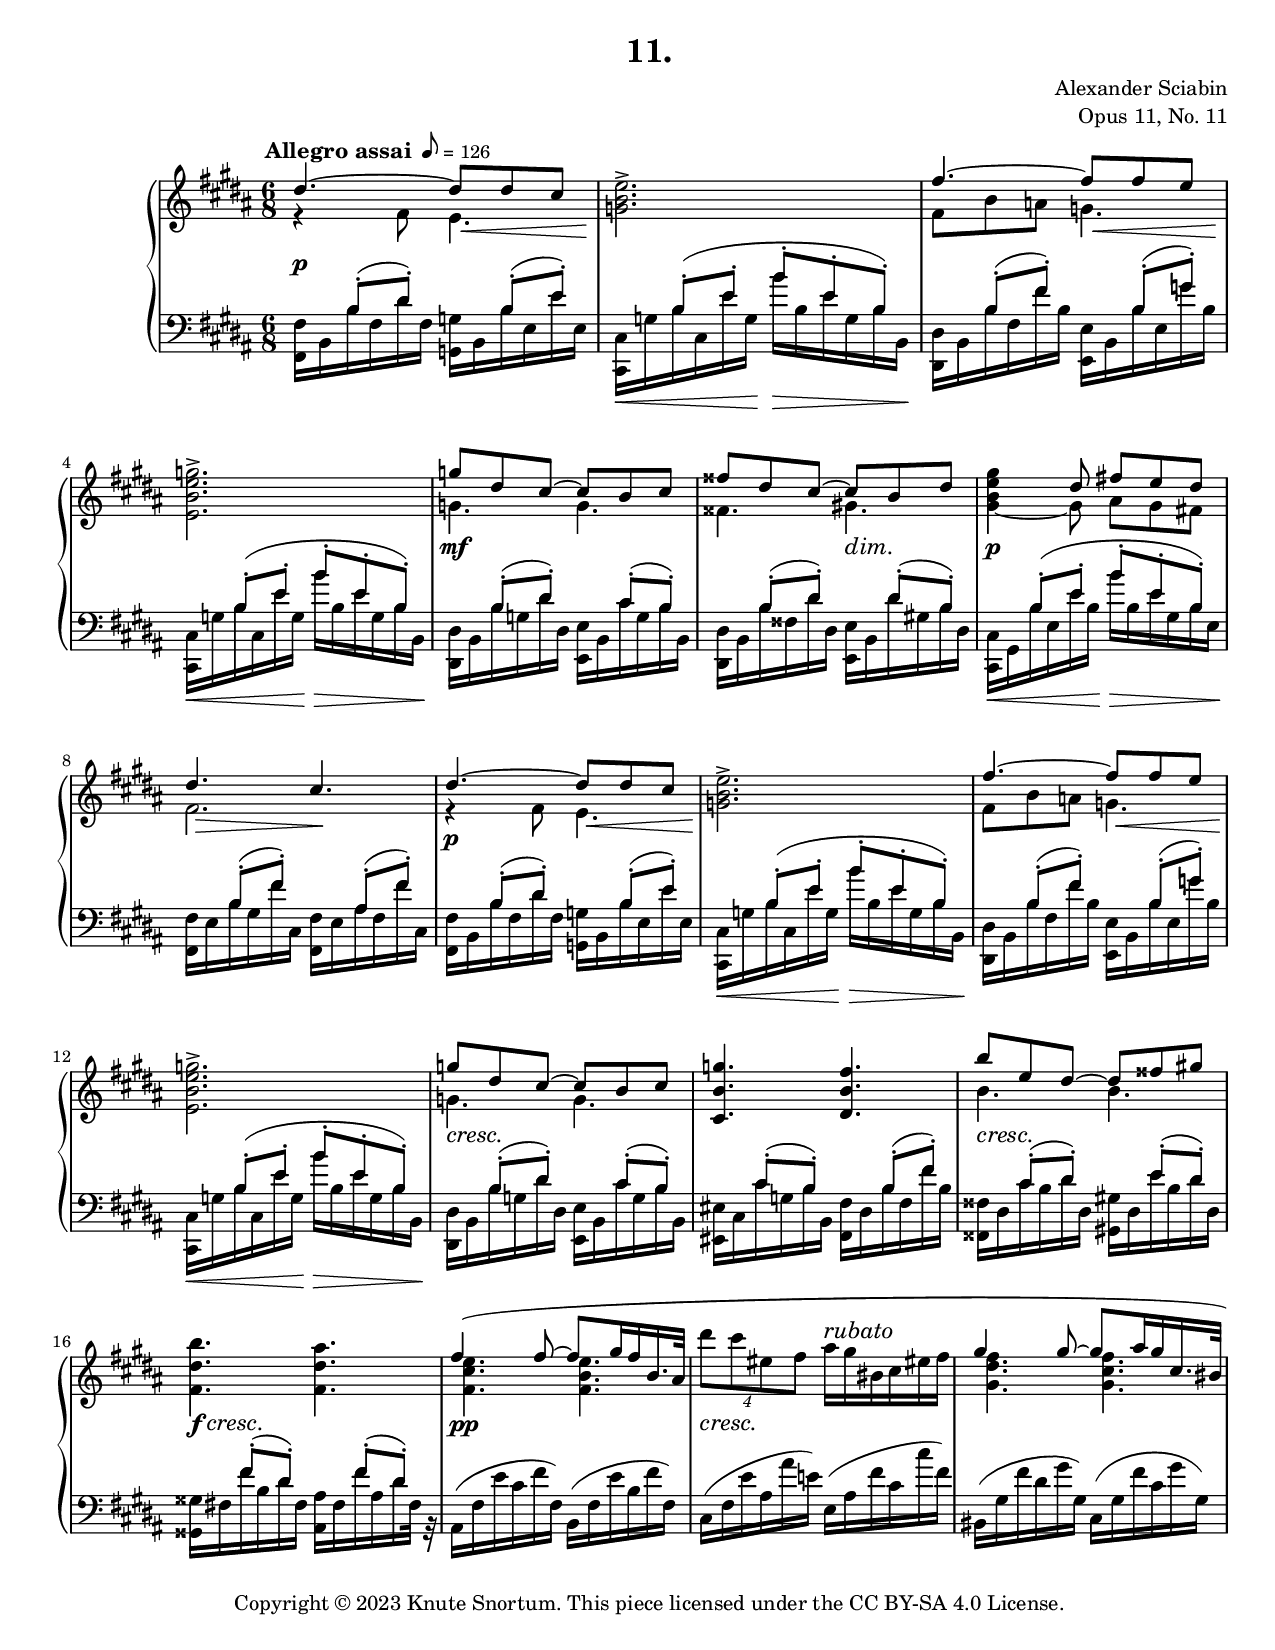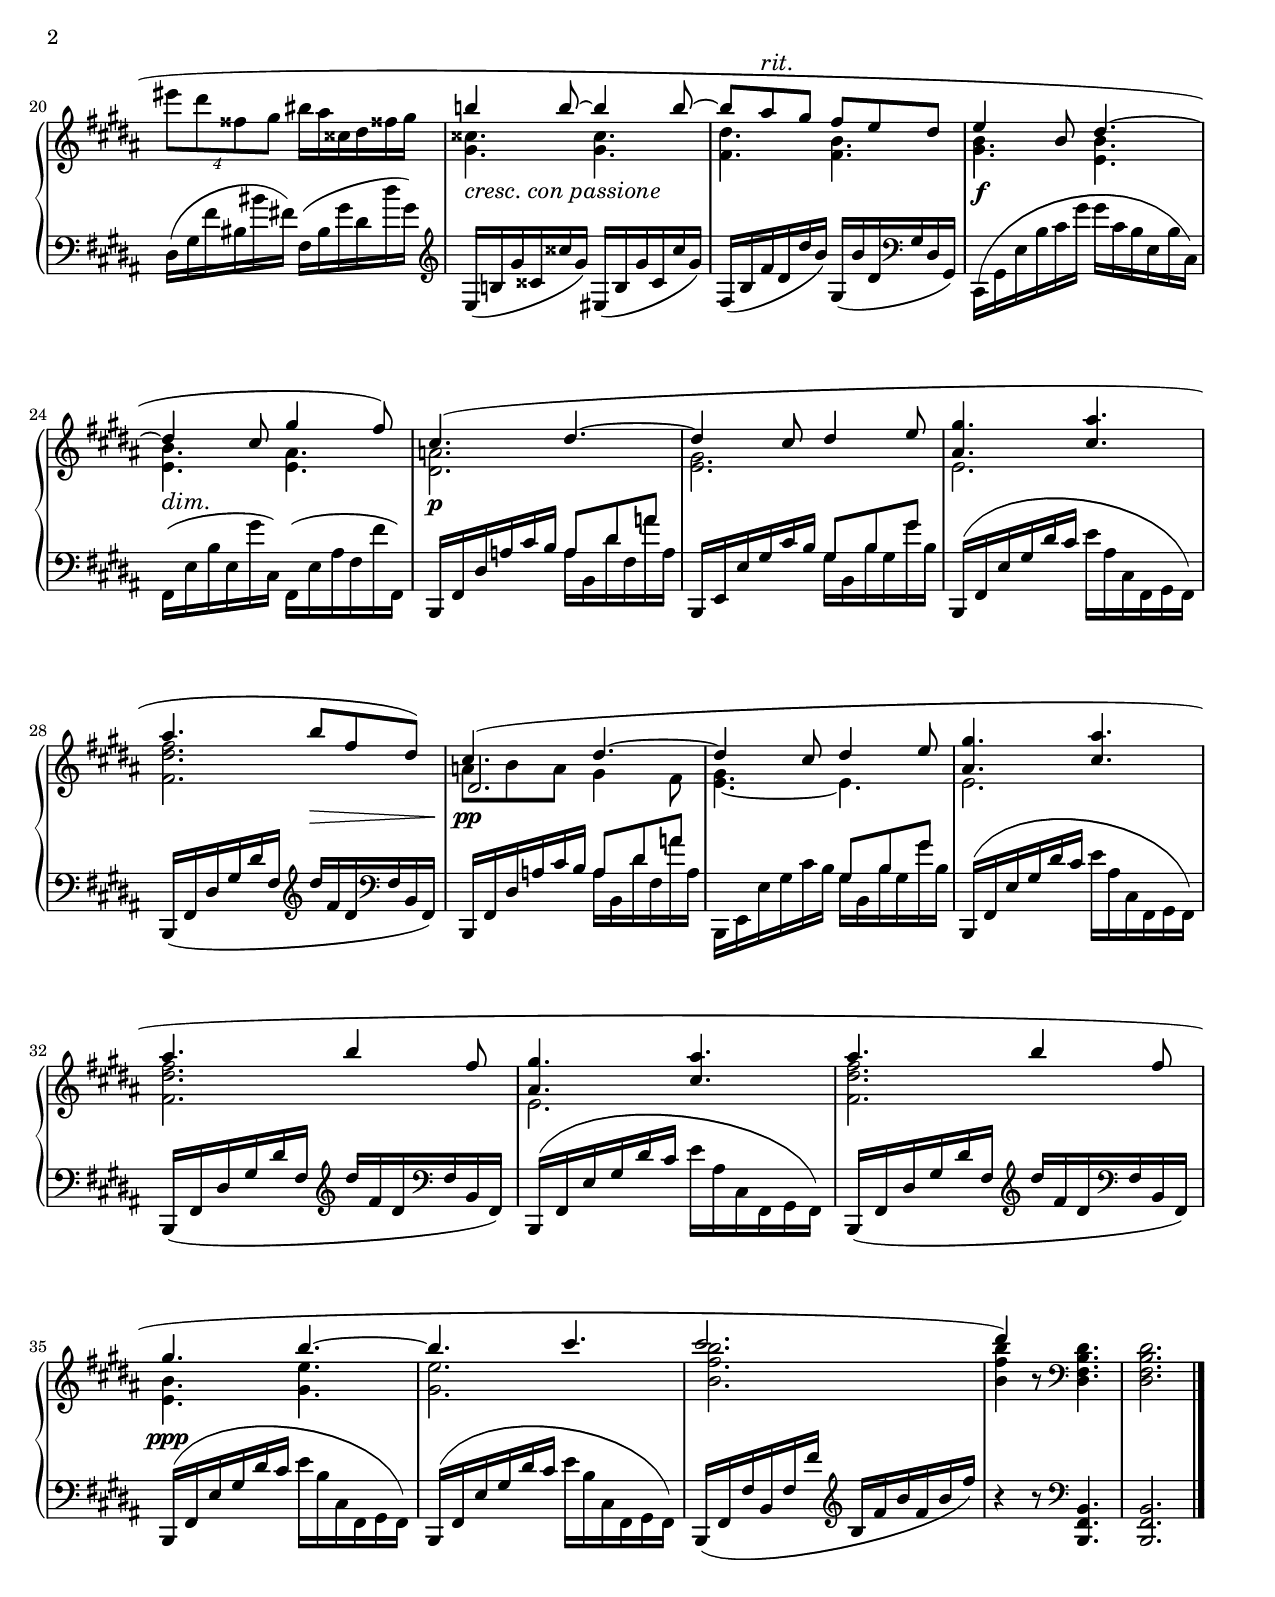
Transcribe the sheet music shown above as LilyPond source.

\version "2.24.0"

\include "includes/header-paper.ily"
%...+....1....+....2....+....3....+....4....+....5....+....6....+....7....+....

\version "2.24.0"
\language "english"

\include "global-variables.ily"

%%% Positions and shapes %%%

beamPositionsA = \tweak Beam.positions #'(-5 . -3) \etc
beamPositionsB = \tweak Beam.positions #'(-4.5 . -2.5) \etc
beamPositionsC = \tweak Beam.positions #'(-6.5 . -3.5) \etc
beamPositionsD = \tweak Beam.positions #'(-6 . -3) \etc
beamPositionsE = \tweak Beam.positions #'(-5.5 . -3) \etc
beamPositionsF = \tweak Beam.positions #'(-6 . -4) \etc
beamPositionsG = \tweak Beam.positions #'(-5.5 . -4) \etc
beamPositionsH = \tweak Beam.positions #'(-5 . -3.5) \etc
beamPositionsI = \tweak Beam.positions #'(-4.5 . -3.5) \etc
beamPositionsJ = \tweak Beam.positions #'(-4 . -3) \etc

moveHairpinA = \tweak Hairpin.Y-offset -5.25 \etc
moveTextA = \tweak Y-offset 4 \etc

%% Music %%%

global = {
  \time 6/8
  \key b \major
  \accidentalStyle piano
}

rightHandUpper = \relative {
  \textMark \markup \tempo-markup "Allegro assai" #3 #0 126
  \set Score.tempoHideNote = ##t
  \tempo 8 = 160
  \voiceOne ds''4.~ \after 32 \< ds8 ds \after 16 \! cs |
  \oneVoice <g b e>2.-> |
  \voiceOne fs'4.~ \after 32 \< fs8 fs \after 16 \! e |
  \oneVoice <e, b' e g>2.-> |
  \voiceOne g'8 ds cs~ cs b cs |
  fss8 ds cs~ cs b ds |
  s4 ds8 fs e ds |
  \after 32 \> ds4. cs\! |
  
  \barNumberCheck 9
  ds4.~ \after 32 \< ds8 ds \after 16 \! cs |
  \oneVoice <g b e>2.-> |
  \voiceOne fs'4.~ \after 32 \< fs8 fs \after 16 \! e |
  \oneVoice <e, b' e g>2.-> |
  \voiceOne g'8 ds cs~ cs b cs |
  \oneVoice <cs, b' g'>4. <ds b' fs'> |
  \voiceOne b''8 e, ds~ ds fss gs |
  \oneVoice <fs, ds' b'>4. <fs ds' as'> |
  
  \barNumberCheck 17
  \voiceOne fs'4( fs8~ fs gs16 fs b,16. as32 |
  \oneVoice \tuplet 4/3 { ds'8 cs es, fs } 
    \textInsideSlur as16-\moveTextA^\rubato gs bs, cs es fs |
  \voiceOne gs4 gs8~ gs as16 gs cs,16. bs32 |
  \oneVoice \tuplet 4/3 { es'8 ds fss, gs }  bs16 as css, ds fss gs |
  \voiceOne b4 b8~ b4 b8~ |
  b8 as^\rit gs fs e ds |
  e4 b8 ds4.~ |
  ds4 cs8 gs'4 fs8) |
  
  \barNumberCheck 25
  cs4.( ds~ |
  ds4 cs8 ds4 e8 |
  <as, gs'>4. <cs as'> |
  as'4. b8 fs ds) |
  cs4.( ds~ 
  ds4 cs8 ds4 e8 |
  <as, gs'>4. <cs as'> |
  as'4. b4 fs8 |
  
  \barNumberCheck 33
  <as, gs'>4. <cs as'> |
  as'4. b4 fs8 |
  gs4. b~ |
  b4. cs |
  cs2. |
  ds4) \oneVoice r8 \clef bass <ds,,, fs b ds>4. |
  q2. |
  \bar "|."
}

rightHandLower = \relative {
  \voiceTwo r4 fs'8 e4. |
  s2. |
  fs8 b a  g4. |
  s2. |
  g4. g |
  fss4. gs |
  <gs~ b e gs>4 gs8 as gs fs |
  fs2. |
  
  \barNumberCheck 9
  r4 fs8 e4. |
  s2. |
  fs8 b a  g4. |
  s2. |
  g4. g |
  s2. |
  b4. b |
  s2. |
  
  \barNumberCheck 17
  <fs cs' e>4. <fs b e> |
  s2. |
  <gs ds' fs>4. <gs cs fs> |
  s2. |
  <gs css>4. q |
  <fs ds'>4. <fs b> |
  <gs b>4. <e b'> |
  q4. <e as> |
  
  \barNumberCheck 25
  <ds a'>2. |
  <e gs>2. |
  e2. |
  <fs ds' fs>2. |
  <<
    { a8 b a gs4 fs8 }
    \new Voice { \voiceThree ds2. }
  >>
  <e~ gs>4. e |
  e2. |
  <fs ds' fs>2. |
  
  \barNumberCheck 33
  e2. |
  <fs ds' fs>2. |
  <e b'>4. <gs e'> |
  q2. |
  <b fs' b>2. |
  q4
}

rightHand = {
  \global
  <<
    \new Voice \rightHandUpper
    \new Voice \rightHandLower
  >>
}

leftHandUpper = \relative {
  \voiceThree s8 b-.( ds-.) s b-.( e-.) |
  s8 b-.( e-. b'-. e,-. b-.) |  
  s8 b-.( fs'-.) s b,-.( g'-.) |
  s8 b,-.( e-. b'-. e,-. b-.) |
  s8 b-.( ds-.) s cs-.( b-.) |
  s8 b-.( ds-.) s ds-.( b-.) |
  s8 b-.( e-. b'-. e,-. b-.) |
  s8 b-.( fs'-.) s as,-.( fs'-.) |
  
  \barNumberCheck 9
  s8 b,-.( ds-.) s b-.( e-.) |
  s8 b-.( e-. b'-. e,-. b-.) |
  s8 b-.( fs'-.) s b,-.( g'-.) |
  s8 b,-.( e-. b'-. e,-. b-.) |
  s8 b-.( ds-.) s cs-.( b-.) |
  s8 cs-.( b-.) s b-.( fs'-.) |
  s8 cs-.( ds-.) s e-.( ds-.) |
  s8 fs-.( ds-.) s fs-.( ds-.) |
  
  \barNumberCheck 17
  s2. * 8 |
  
  \barNumberCheck 25
  s4. a8 ds a' |
  s4. gs,8 b gs' |
  s2. * 2 |
  s4. a,8 ds a' |
  s4. gs,8 b gs' |
  s2. * 2 |
  
  \barNumberCheck 33
}

leftHandLower = \relative {
  \override Slur.details.region-size = 10
  \voiceFour \beamPositionsA <fs, fs'>16 b b' fs ds' fs,
    \beamPositionsB <g, g'> b b' e, e' e, |
  \beamPositionsC <cs, cs'>16\< g'' b cs, e' g,\!
    b'-\moveHairpinA \> b, e g, b b,\! |
  \beamPositionsD <ds,ds'>16 b' b' fs fs' b,
    \beamPositionsE <e,, e'> b' b' e, g' b, |
  \beamPositionsC <cs,, cs'>16\< g'' b cs, e' g,\!
    b'-\moveHairpinA \> b, e g, b b,\! |
  \beamPositionsF <ds, ds'>16 b' b' g ds' ds,
    \beamPositionsG <e, e'> b' cs' g b b, |
  \beamPositionsF <ds, ds'>16 b' b' fss ds' ds,
    \beamPositionsG <e, e'> b' ds' gs, b ds, |
  \beamPositionsC <cs, cs'>16\< gs' b' e, e' b\!
    b'-\moveHairpinA \> b, e gs, b e,\! |
  <fs, fs'>16 e' b' gs fs' cs,  <fs, fs'> e' as fs fs' cs, |
  
  \barNumberCheck 9
  \beamPositionsH <fs, fs'>16 b b' fs ds' fs,
    \beamPositionsI <g, g'> b b' e, e' e, |
  \beamPositionsC <cs, cs'>16\< g'' b cs, e' g,\!
    b'-\moveHairpinA \> b, e g, b b,\! |
  \beamPositionsF <ds,ds'>16 b' b' fs fs' b,
    \beamPositionsG <e,, e'> b' b' e, g' b, |
  \beamPositionsC <cs,, cs'>16\< g'' b cs, e' g,\!
    b'-\moveHairpinA \> b, e g, b b,\! |
  \beamPositionsF <ds, ds'>16 b' b' g ds' ds,
    \beamPositionsG <e, e'> b' cs' g b b, |
  <es, es'>16 cs' cs' g b b,  \beamPositionsH <fs fs'> ds' b' fs fs' b, |
  \beamPositionsH <fss, fss'>16 ds' cs' b ds ds,
    \beamPositionsI <gs,! gs'> ds' e' b ds ds, |
  \beamPositionsI <gss, gss'> fs' fs' b, ds fs,
    \beamPositionsJ <as, as'> fs' fs' as, ds fs,32 r |
  
  \barNumberCheck 17
  \oneVoice as,16( fs' e' cs fs fs,)  b,( fs' e' b fs' fs,) |
  cs16( fs e' as, as' e)  e,( as fs' cs cs' fs,) |
  bs,,16( gs' fs' ds gs gs,)  cs,( gs' fs' cs gs' gs,) |
  ds16( gs fs' bs, bs' fs)  fs,( bs gs' ds ds' gs,) |
  \clef treble e,16( b' gs' css, css' gs)  es,( b' gs' css, css' gs) |
  fs,16( b fs' ds ds' b)  gs,( b' ds, \clef bass gs, ds gs,) |
  cs,16( gs' e' b' cs gs'  gs cs, b e, b' cs,) |
  fs,16( e' b' e, gs' cs,,)  fs,( e' as fs fs' fs,,) |
  
  \barNumberCheck 25
  b,16 fs' ds' a' cs b  \voiceFour a b, ds' fs, a' a, |
  \oneVoice b,,16 e e' gs cs b  \voiceFour gs b, b' gs gs' b, |
  \oneVoice b,,16( fs' e' gs ds' cs  e as, cs, fs, gs fs) |
  b,16( fs' ds' gs ds' fs, \clef treble ds'' fs, ds \clef bass fs, b, fs) |
  b,16 fs' ds' a' cs b  \voiceFour a b, ds' fs, a' a, |
  b,,16 e e' gs cs b  \voiceFour gs b, b' gs gs' b, |
  \oneVoice b,,16( fs' e' gs ds' cs  e as, cs, fs, gs fs) |
  b,16( fs' ds' gs ds' fs, \clef treble ds'' fs, ds \clef bass fs, b, fs) |
  
  \barNumberCheck 33
  b,16( fs' e' gs ds' cs  e as, cs, fs, gs fs) |
  b,16( fs' ds' gs ds' fs, \clef treble ds'' fs, ds \clef bass fs, b, fs) |
  b,16( fs' e' gs ds' cs  e b cs, fs, gs fs) |
  b,16( fs' e' gs ds' cs  e b cs, fs, gs fs) |
  b,16( fs' fs' b, fs' fs' \clef treble b, fs' b fs b fs') |
  r4 r8 \clef bass <b,,,, fs' b>4. |
  q2. |
}

leftHand = {
  \global
  \clef bass
  <<
    \new Voice \leftHandUpper
    \new Voice \leftHandLower
  >>
}

dynamics = {
  \override DynamicTextSpanner.style = #'none
  \override TextScript.Y-offset = -0.5
  s2.-\tweak Y-offset -7 \p |
  s2. * 3 |
  s2.\mf |
  s4. s\dim |
  s2.\p |
  s2. |
  
  \barNumberCheck 9
  s2.\p |
  s2. * 3 |
  s2.\cresc |
  s2. |
  s2.\cresc |
  s2.\f\cresc |
  
  \barNumberCheck 17
  s2.-\tweak X-offset 0 \pp |
  s2.\cresc |
  s2. * 2 |
  s2.^\crescConPassione |
  s2. |
  s2.\f |
  s2.\dim |
  
  \barNumberCheck 25
  s2.\p |
  s2. * 2 |
  s4. s4\> s16 s\! |
  s2.\pp |
  s2. * 3 |
  
  \barNumberCheck 33
  s2. * 2 |
  s2.\ppp |
}

% MIDI only
pedal = {
  s4.\sd s\su\sd |
  s2.\su\sd |
  s4.\su\sd s\su\sd |
  s2.\su\sd |
  s4.\su\sd s\su\sd |
  s4.\su\sd s\su\sd |
  s2.\su\sd |
  s4.\su\sd s\su\sd |
  
  \barNumberCheck 9
  s4.\su\sd s\su\sd |
  s2.\su\sd |
  s4.\su\sd s\su\sd |
  s2.\su\sd |
  \repeat unfold 4 { s4.\su\sd s\su\sd | }
  
  \barNumberCheck 17
  \repeat unfold 6 { s4.\su\sd s\su\sd | }
  s2.\su\sd |
  s4.\su\sd s\su\sd |
  
  \barNumberCheck 25
  \repeat unfold 8 { s2.\su\sd | }
  
  \barNumberCheck 33
  \repeat unfold 5 { s2.\su\sd | }
  s4\su\sd s8\su s4.\sd |
  s2. |  
}

preludeElevenNotes =
\score {
  \header {
    title = "11."
    composer = "Alexander Sciabin"
    opus = "Opus 11, No. 11"
  }
  \keepWithTag layout  
  \new PianoStaff <<
    \new Staff = "upper" \rightHand
    \new Dynamics \dynamics
    \new Staff = "lower" \leftHand
  >>
  \layout {}
}

\include "articulate.ly"

preludeElevenMidi =
\book {
  \bookOutputName "prelude-op11-no11"
  \score {
    \keepWithTag midi
    \articulate <<
      \new Staff = "upper" << \rightHand \dynamics \pedal >>
      \new Staff = "lower" << \leftHand \dynamics \pedal >>
    >>
    \midi {}
  }
}


\preludeElevenNotes
\preludeElevenMidi
